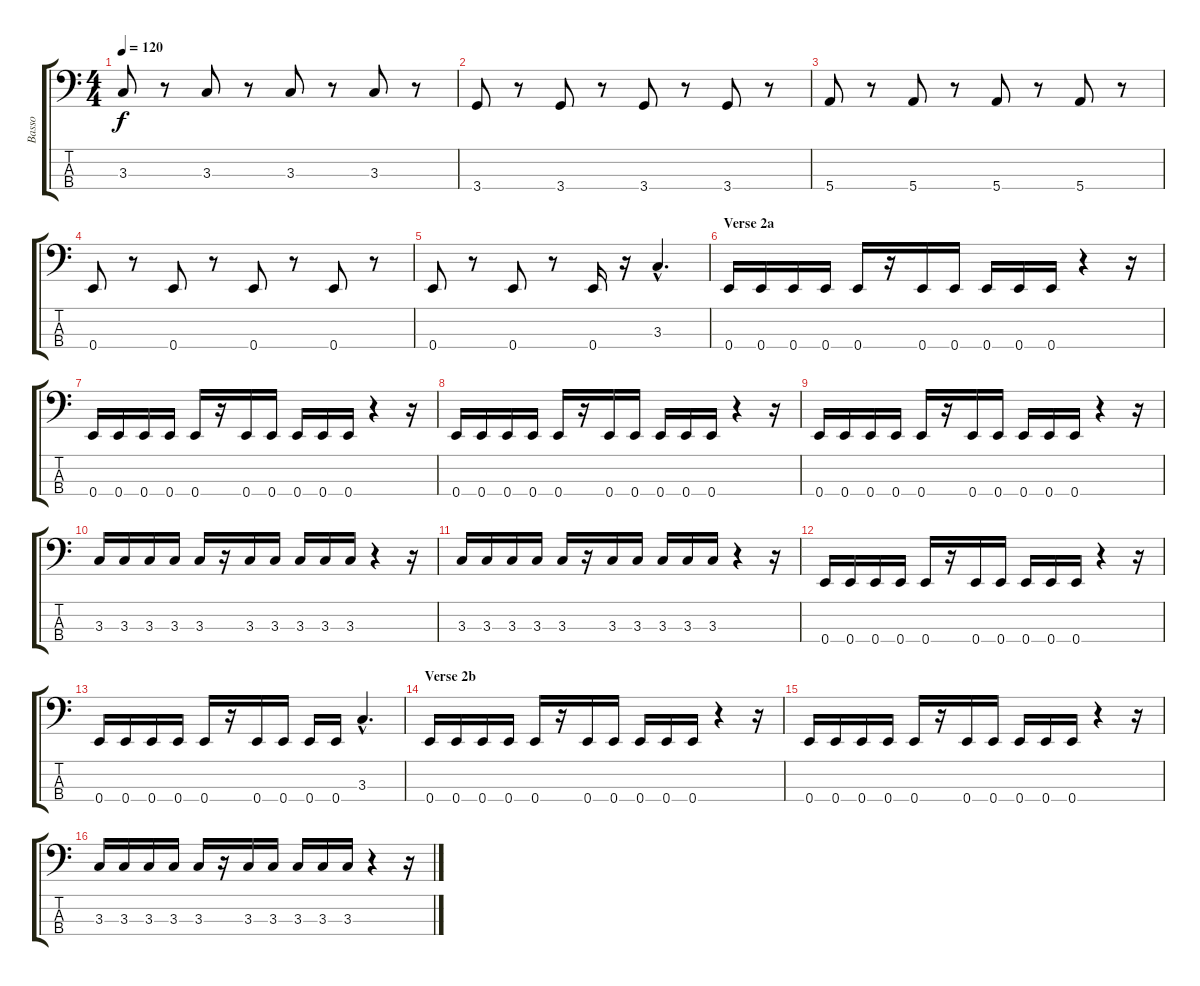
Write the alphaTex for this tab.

\track ("Basso" "Basso") {instrument electricbassfinger}
\staff {score tabs}
\tuning (G2 D2 A1 E1) {hide}
\ts (4 4)
\tempo 120
\clef f4
\ks c
3.3.8{dy f} r.8 3.3.8 r.8 3.3.8 r.8 3.3.8 r.8 |
3.4.8 r.8 3.4.8 r.8 3.4.8 r.8 3.4.8 r.8 |
5.4.8 r.8 5.4.8 r.8 5.4.8 r.8 5.4.8 r.8 |
0.4.8 r.8 0.4.8 r.8 0.4.8 r.8 0.4.8 r.8 |
0.4.8 r.8 0.4.8 r.8 0.4.16 r.16 3.3{hac}.4{d} |
\section ("" "Verse 2a")
0.4.16 0.4.16 0.4.16 0.4.16 0.4.16 r.16 0.4.16 0.4.16 0.4.16 0.4.16 0.4.16 r.4 r.16 |
0.4.16 0.4.16 0.4.16 0.4.16 0.4.16 r.16 0.4.16 0.4.16 0.4.16 0.4.16 0.4.16 r.4 r.16 |
0.4.16 0.4.16 0.4.16 0.4.16 0.4.16 r.16 0.4.16 0.4.16 0.4.16 0.4.16 0.4.16 r.4 r.16 |
0.4.16 0.4.16 0.4.16 0.4.16 0.4.16 r.16 0.4.16 0.4.16 0.4.16 0.4.16 0.4.16 r.4 r.16 |
3.3.16 3.3.16 3.3.16 3.3.16 3.3.16 r.16 3.3.16 3.3.16 3.3.16 3.3.16 3.3.16 r.4 r.16 |
3.3.16 3.3.16 3.3.16 3.3.16 3.3.16 r.16 3.3.16 3.3.16 3.3.16 3.3.16 3.3.16 r.4 r.16 |
0.4.16 0.4.16 0.4.16 0.4.16 0.4.16 r.16 0.4.16 0.4.16 0.4.16 0.4.16 0.4.16 r.4 r.16 |
0.4.16 0.4.16 0.4.16 0.4.16 0.4.16 r.16 0.4.16 0.4.16 0.4.16 0.4.16 3.3{hac}.4{d} |
\section ("" "Verse 2b")
0.4.16 0.4.16 0.4.16 0.4.16 0.4.16 r.16 0.4.16 0.4.16 0.4.16 0.4.16 0.4.16 r.4 r.16 |
0.4.16 0.4.16 0.4.16 0.4.16 0.4.16 r.16 0.4.16 0.4.16 0.4.16 0.4.16 0.4.16 r.4 r.16 |
3.3.16 3.3.16 3.3.16 3.3.16 3.3.16 r.16 3.3.16 3.3.16 3.3.16 3.3.16 3.3.16 r.4 r.16
